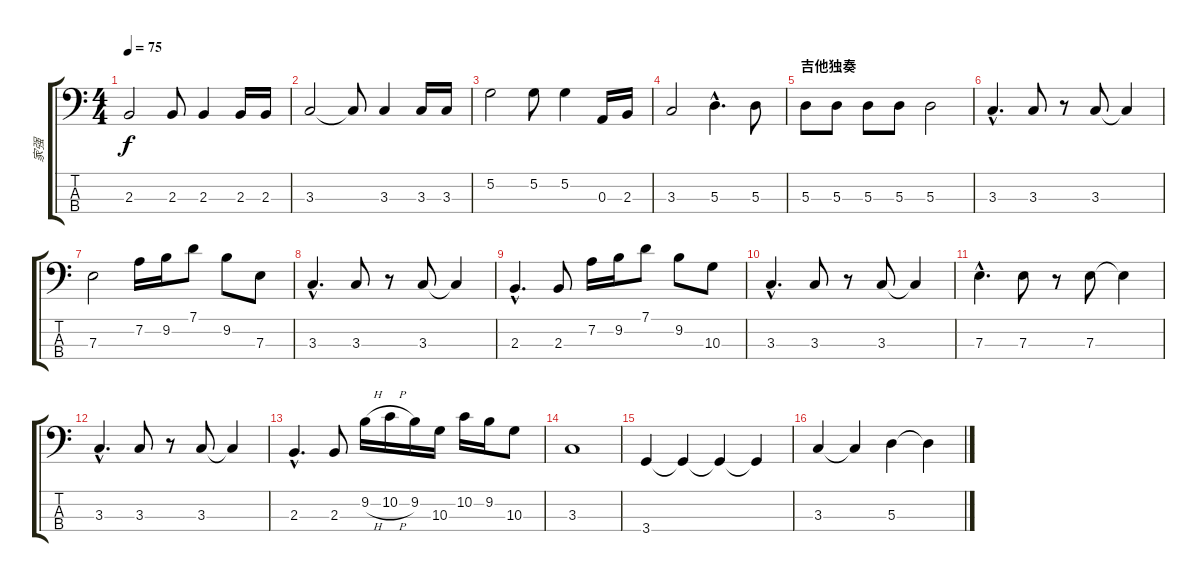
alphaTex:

\track ("家强" "家强") {instrument electricbasspick}
\staff {score tabs}
\tuning (G2 D2 A1 E1) {hide}
\ts (4 4)
\tempo 75
\clef f4
\ks c
2.3.2{dy f} 2.3.8 2.3.4 2.3.16 2.3.16 |
3.3.2 3.3{t}.8 3.3.4 3.3.16 3.3.16 |
5.2.2 5.2.8 5.2.4 0.3.16 2.3.16 |
3.3.2 5.3{hac}.4{d} 5.3.8 |
\section ("" "吉他独奏")
5.3.8 5.3.8 5.3.8 5.3.8 5.3.2 |
3.3{hac}.4{d} 3.3.8 r.8 3.3.8 3.3{t}.4 |
7.3.2 7.2.16 9.2.16 7.1.8 9.2.8 7.3.8 |
3.3{hac}.4{d} 3.3.8 r.8 3.3.8 3.3{t}.4 |
2.3{hac}.4{d} 2.3.8 7.2.16 9.2.16 7.1.8 9.2.8 10.3.8 |
3.3{hac}.4{d} 3.3.8 r.8 3.3.8 3.3{t}.4 |
7.3{hac}.4{d} 7.3.8 r.8 7.3.8 7.3{t}.4 |
3.3{hac}.4{d} 3.3.8 r.8 3.3.8 3.3{t}.4 |
2.3{hac}.4{d} 2.3.8 9.2{h}.16 10.2{h}.16 9.2.16 10.3.16 10.2.16 9.2.16 10.3.8 |
3.3.1 |
3.4.4 3.4{t}.4 3.4{t}.4 3.4{t}.4 |
3.3.4 3.3{t}.4 5.3.4 5.3{t}.4
